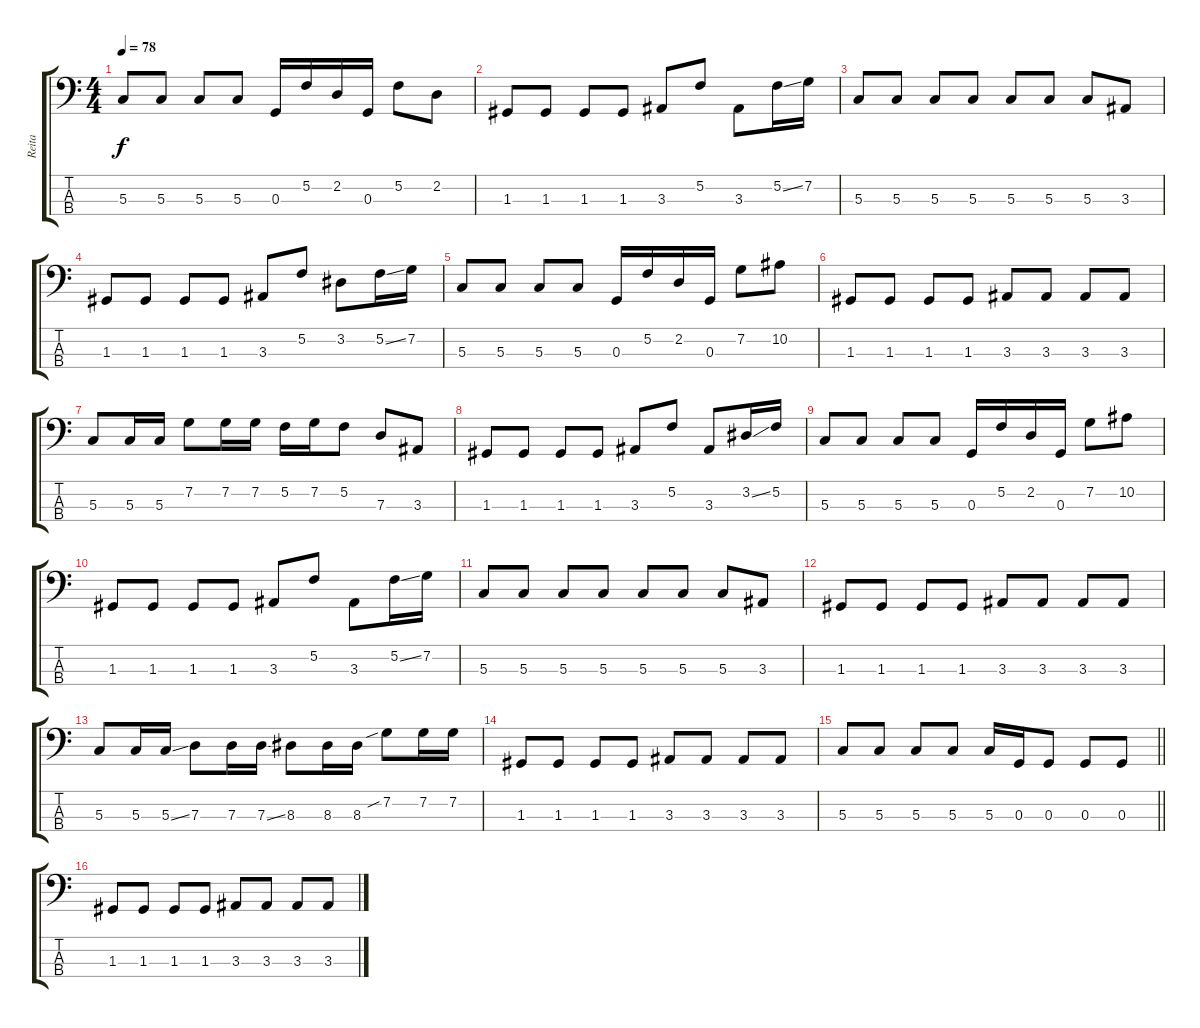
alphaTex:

\track ("Reita" "Reita") {instrument electricbasspick}
\staff {score tabs}
\tuning (F2 C2 G1 D1) {hide}
\ts (4 4)
\tempo 78
\clef f4
\ks c
5.3.8{dy f} 5.3.8 5.3.8 5.3.8 0.3.16 5.2.16 2.2.16 0.3.16 5.2.8 2.2.8 |
1.3.8 1.3.8 1.3.8 1.3.8 3.3.8 5.2.8 3.3.8 5.2{ss}.16 7.2.16 |
5.3.8 5.3.8 5.3.8 5.3.8 5.3.8 5.3.8 5.3.8 3.3.8 |
1.3.8 1.3.8 1.3.8 1.3.8 3.3.8 5.2.8 3.2.8 5.2{ss}.16 7.2.16 |
5.3.8 5.3.8 5.3.8 5.3.8 0.3.16 5.2.16 2.2.16 0.3.16 7.2.8 10.2.8 |
1.3.8 1.3.8 1.3.8 1.3.8 3.3.8 3.3.8 3.3.8 3.3.8 |
5.3.8 5.3.16 5.3.16 7.2.8 7.2.16 7.2.16 5.2.16 7.2.16 5.2.8 7.3.8 3.3.8 |
1.3.8 1.3.8 1.3.8 1.3.8 3.3.8 5.2.8 3.3.8 3.2{ss}.16 5.2.16 |
5.3.8 5.3.8 5.3.8 5.3.8 0.3.16 5.2.16 2.2.16 0.3.16 7.2.8 10.2.8 |
1.3.8 1.3.8 1.3.8 1.3.8 3.3.8 5.2.8 3.3.8 5.2{ss}.16 7.2.16 |
5.3.8 5.3.8 5.3.8 5.3.8 5.3.8 5.3.8 5.3.8 3.3.8 |
1.3.8 1.3.8 1.3.8 1.3.8 3.3.8 3.3.8 3.3.8 3.3.8 |
5.3.8 5.3.16 5.3{ss}.16 7.3.8 7.3.16 7.3{ss}.16 8.3.8 8.3.16 8.3.16 7.2{sib}.8 7.2.16 7.2.16 |
1.3.8 1.3.8 1.3.8 1.3.8 3.3.8 3.3.8 3.3.8 3.3.8 |
\barLineRight lightlight
5.3.8 5.3.8 5.3.8 5.3.8 5.3.16 0.3.16 0.3.8 0.3.8 0.3.8 |
1.3.8 1.3.8 1.3.8 1.3.8 3.3.8 3.3.8 3.3.8 3.3.8
